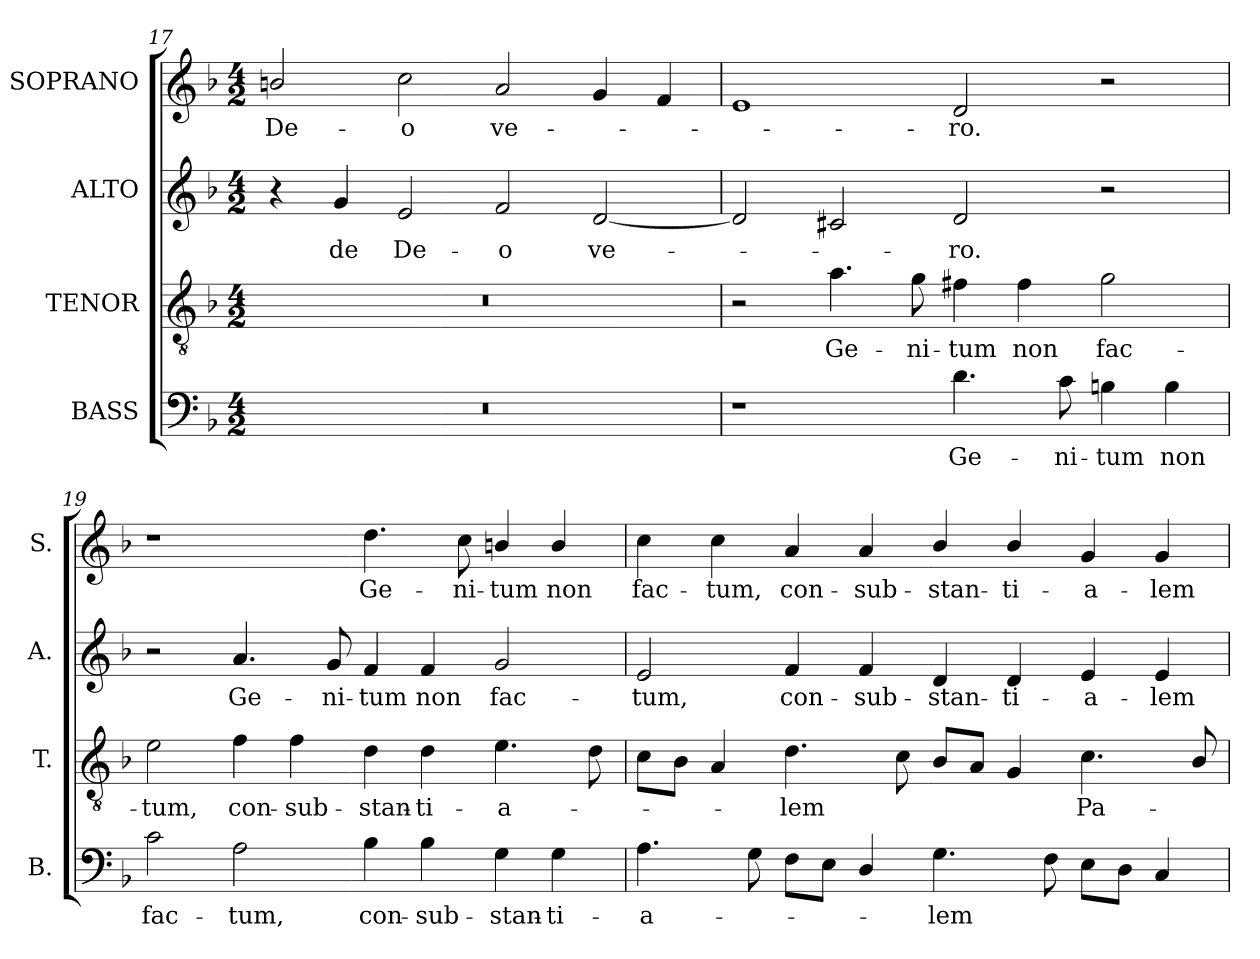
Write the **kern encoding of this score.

**kern	**text	**kern	**text	**kern	**text	**kern	**text
*part4	*part4	*part3	*part3	*part2	*part2	*part1	*part1
*staff4	*staff4	*staff3	*staff3	*staff2	*staff2	*staff1	*staff1
*I"BASS	*	*I"TENOR	*	*I"ALTO	*	*I"SOPRANO	*
*I'B.	*	*I'T.	*	*I'A.	*	*I'S.	*
*clefF4	*	*clefGv2	*	*clefG2	*	*clefG2	*
*	*	*ITrd7c12	*	*	*	*	*
*k[b-]	*	*k[b-]	*	*k[b-]	*	*k[b-]	*
*F:	*	*F:	*	*F:	*	*F:	*
*M4/2	*	*M4/2	*	*M4/2	*	*M4/2	*
=17	=17	=17	=17	=17	=17	=17	=17
!LO:N:vis=1	!	!LO:N:vis=1	!	!	!	!	!
!	!	!	!	!	!	!	!LO:LY:b:color=#000000
0r	.	0r	.	4r	.	2bni/	De-
!	!	!	!	!	!LO:LY:b:color=#000000	!	!
.	.	.	.	4gi/	de	.	.
!	!	!	!	!	!LO:LY:b:color=#000000	!	!
!	!	!	!	!	!	!	!LO:LY:b:color=#000000
.	.	.	.	2ei/	De-	2cci\	-o
!	!	!	!	!	!LO:LY:b:color=#000000	!	!
!	!	!	!	!	!	!	!LO:LY:b:color=#000000
.	.	.	.	2fi/	-o	2ai/	ve-
!	!	!	!	!	!LO:LY:b:color=#000000	!	!
.	.	.	.	[2di/	ve-	4gi/	.
.	.	.	.	.	.	4fi/	.
=18	=18	=18	=18	=18	=18	=18	=18
1r	.	2r	.	2di/]	.	1ei	.
!	!	!	!LO:LY:b:color=#000000	!	!	!	!
.	.	4.Ai\	Ge-	2c#Xi/	.	.	.
!	!	!	!LO:LY:b:color=#000000	!	!	!	!
.	.	8Gi\	-ni-	.	.	.	.
!	!LO:LY:b:color=#000000	!	!	!	!	!	!
!	!	!	!LO:LY:b:color=#000000	!	!	!	!
!	!	!	!	!	!LO:LY:b:color=#000000	!	!
!	!	!	!	!	!	!	!LO:LY:b:color=#000000
4.di\	Ge-	4F#Xi\	-tum	2di/	-ro.	2di/	-ro.
!	!	!	!LO:LY:b:color=#000000	!	!	!	!
.	.	4F#i\	non	.	.	.	.
!	!LO:LY:b:color=#000000	!	!	!	!	!	!
8ci\	-ni-	.	.	.	.	.	.
!	!LO:LY:b:color=#000000	!	!	!	!	!	!
!	!	!	!LO:LY:b:color=#000000	!	!	!	!
4Bni\	-tum	2Gi\	fac-	2r	.	2r	.
!	!LO:LY:b:color=#000000	!	!	!	!	!	!
4Bi\	non	.	.	.	.	.	.
!!LO:LB:g=z
=19	=19	=19	=19	=19	=19	=19	=19
!	!LO:LY:b:color=#000000	!	!	!	!	!	!
!	!	!	!LO:LY:b:color=#000000	!	!	!	!
2ci\	fac-	2Ei\	-tum,	2r	.	1r	.
!	!LO:LY:b:color=#000000	!	!	!	!	!	!
!	!	!	!LO:LY:b:color=#000000	!	!	!	!
!	!	!	!	!	!LO:LY:b:color=#000000	!	!
2Ai\	-tum,	4Fi\	con-	4.ai/	Ge-	.	.
!	!	!	!LO:LY:b:color=#000000	!	!	!	!
.	.	4Fi\	-sub-	.	.	.	.
!	!	!	!	!	!LO:LY:b:color=#000000	!	!
.	.	.	.	8gi/	-ni-	.	.
!	!LO:LY:b:color=#000000	!	!	!	!	!	!
!	!	!	!LO:LY:b:color=#000000	!	!	!	!
!	!	!	!	!	!LO:LY:b:color=#000000	!	!
!	!	!	!	!	!	!	!LO:LY:b:color=#000000
4B-i\	con-	4Di\	-stan-	4fi/	-tum	4.ddi\	Ge-
!	!LO:LY:b:color=#000000	!	!	!	!	!	!
!	!	!	!LO:LY:b:color=#000000	!	!	!	!
!	!	!	!	!	!LO:LY:b:color=#000000	!	!
4B-i\	-sub-	4Di\	-ti-	4fi/	non	.	.
!	!	!	!	!	!	!	!LO:LY:b:color=#000000
.	.	.	.	.	.	8cci\	-ni-
!	!LO:LY:b:color=#000000	!	!	!	!	!	!
!	!	!	!LO:LY:b:color=#000000	!	!	!	!
!	!	!	!	!	!LO:LY:b:color=#000000	!	!
!	!	!	!	!	!	!	!LO:LY:b:color=#000000
4Gi\	-stan-	4.Ei\	-a-	2gi/	fac-	4bni/	-tum
!	!LO:LY:b:color=#000000	!	!	!	!	!	!
!	!	!	!	!	!	!	!LO:LY:b:color=#000000
4Gi\	-ti-	.	.	.	.	4bi/	non
.	.	8Di\	.	.	.	.	.
=20	=20	=20	=20	=20	=20	=20	=20
!	!LO:LY:b:color=#000000	!	!	!	!	!	!
!	!	!	!	!	!LO:LY:b:color=#000000	!	!
!	!	!	!	!	!	!	!LO:LY:b:color=#000000
4.Ai\	-a-	8Ci\L	.	2ei/	-tum,	4cci\	fac-
.	.	8BB-i\J	.	.	.	.	.
!	!	!	!	!	!	!	!LO:LY:b:color=#000000
.	.	4AAi/	.	.	.	4cci\	-tum,
8Gi\	.	.	.	.	.	.	.
!	!	!	!LO:LY:b:color=#000000	!	!	!	!
!	!	!	!	!	!LO:LY:b:color=#000000	!	!
!	!	!	!	!	!	!	!LO:LY:b:color=#000000
8Fi\L	.	4.Di\	-lem	4fi/	con-	4ai/	con-
8Ei\J	.	.	.	.	.	.	.
!	!	!	!	!	!LO:LY:b:color=#000000	!	!
!	!	!	!	!	!	!	!LO:LY:b:color=#000000
4Di/	.	.	.	4fi/	-sub-	4ai/	-sub-
.	.	8Ci\	.	.	.	.	.
!	!LO:LY:b:color=#000000	!	!	!	!	!	!
!	!	!	!	!	!LO:LY:b:color=#000000	!	!
!	!	!	!	!	!	!	!LO:LY:b:color=#000000
4.Gi\	-lem	8BB-i/L	.	4di/	-stan-	4b-i/	-stan-
.	.	8AAi/J	.	.	.	.	.
!	!	!	!	!	!LO:LY:b:color=#000000	!	!
!	!	!	!	!	!	!	!LO:LY:b:color=#000000
.	.	4GGi/	.	4di/	-ti-	4b-i/	-ti-
8Fi\	.	.	.	.	.	.	.
!	!	!	!LO:LY:b:color=#000000	!	!	!	!
!	!	!	!	!	!LO:LY:b:color=#000000	!	!
!	!	!	!	!	!	!	!LO:LY:b:color=#000000
8Ei\L	.	4.Ci\	Pa-	4ei/	-a-	4gi/	-a-
8Di\J	.	.	.	.	.	.	.
!	!	!	!	!	!LO:LY:b:color=#000000	!	!
!	!	!	!	!	!	!	!LO:LY:b:color=#000000
4Ci/	.	.	.	4ei/	-lem	4gi/	-lem
.	.	8BB-i/	.	.	.	.	.
=	=	=	=	=	=	=	=
*-	*-	*-	*-	*-	*-	*-	*-
